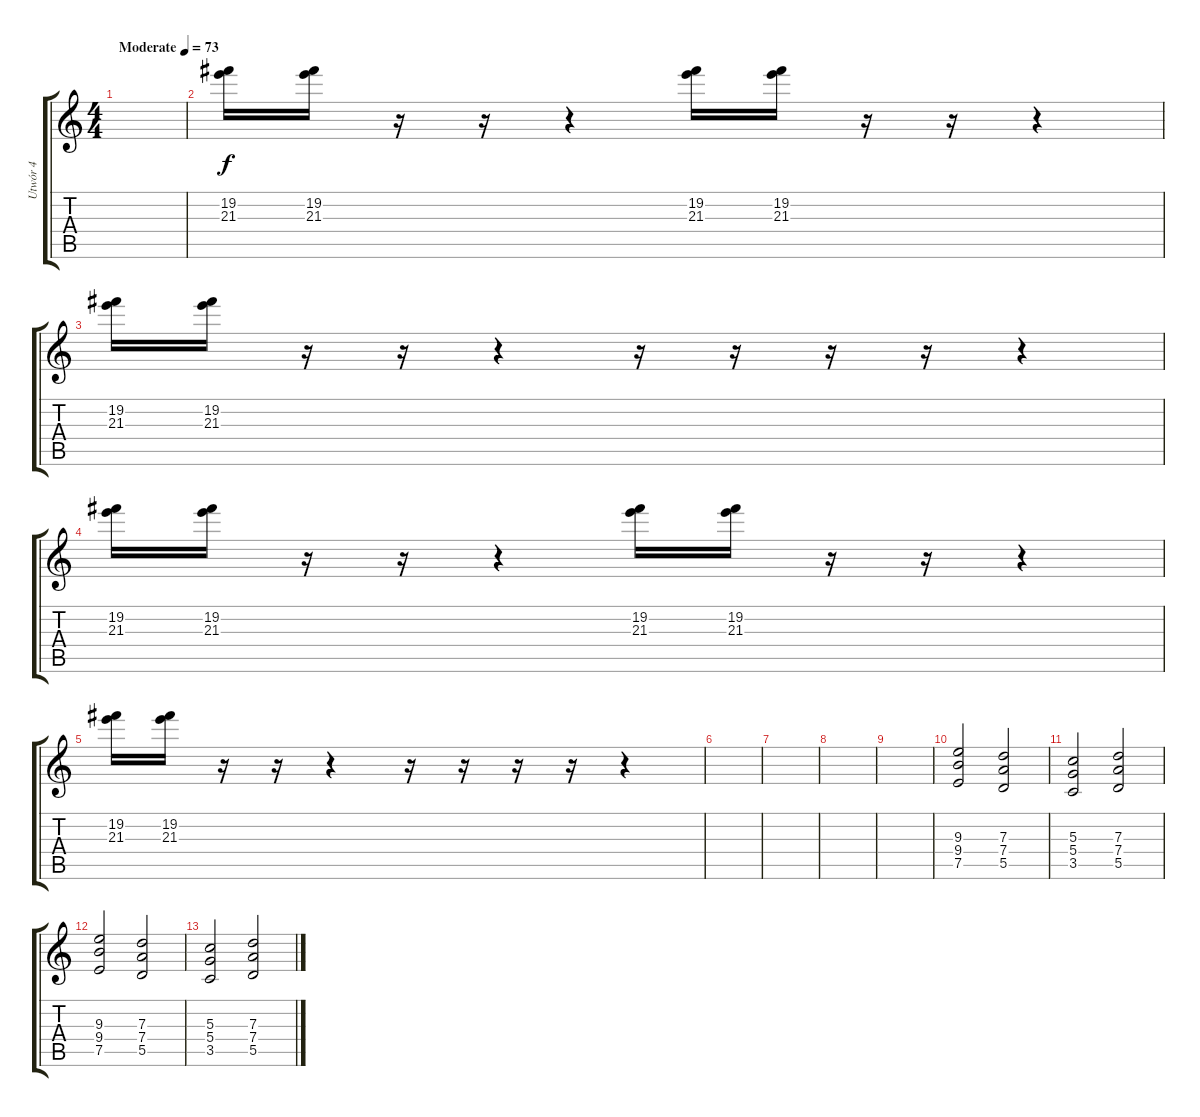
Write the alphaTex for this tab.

\track ("Utwór 4" "Utwór 4") {instrument overdrivenguitar}
\staff {score tabs}
\tuning (E4 B3 G3 D3 A2 E2) {hide}
\ts (4 4)
\tempo (73 "Moderate")
\clef g2
\ks c
|
(19.2 21.3).16 (19.2 21.3).16 r.16 r.16 r.4 (19.2 21.3).16 (19.2 21.3).16 r.16 r.16 r.4 |
(19.2 21.3).16 (19.2 21.3).16 r.16 r.16 r.4 r.16 r.16 r.16 r.16 r.4 |
(19.2 21.3).16 (19.2 21.3).16 r.16 r.16 r.4 (19.2 21.3).16 (19.2 21.3).16 r.16 r.16 r.4 |
(19.2 21.3).16 (19.2 21.3).16 r.16 r.16 r.4 r.16 r.16 r.16 r.16 r.4 |
|
|
|
|
(9.3 9.4 7.5).2 (7.3 7.4 5.5).2 |
(5.3 5.4 3.5).2 (7.3 7.4 5.5).2 |
(9.3 9.4 7.5).2 (7.3 7.4 5.5).2 |
(5.3 5.4 3.5).2 (7.3 7.4 5.5).2
